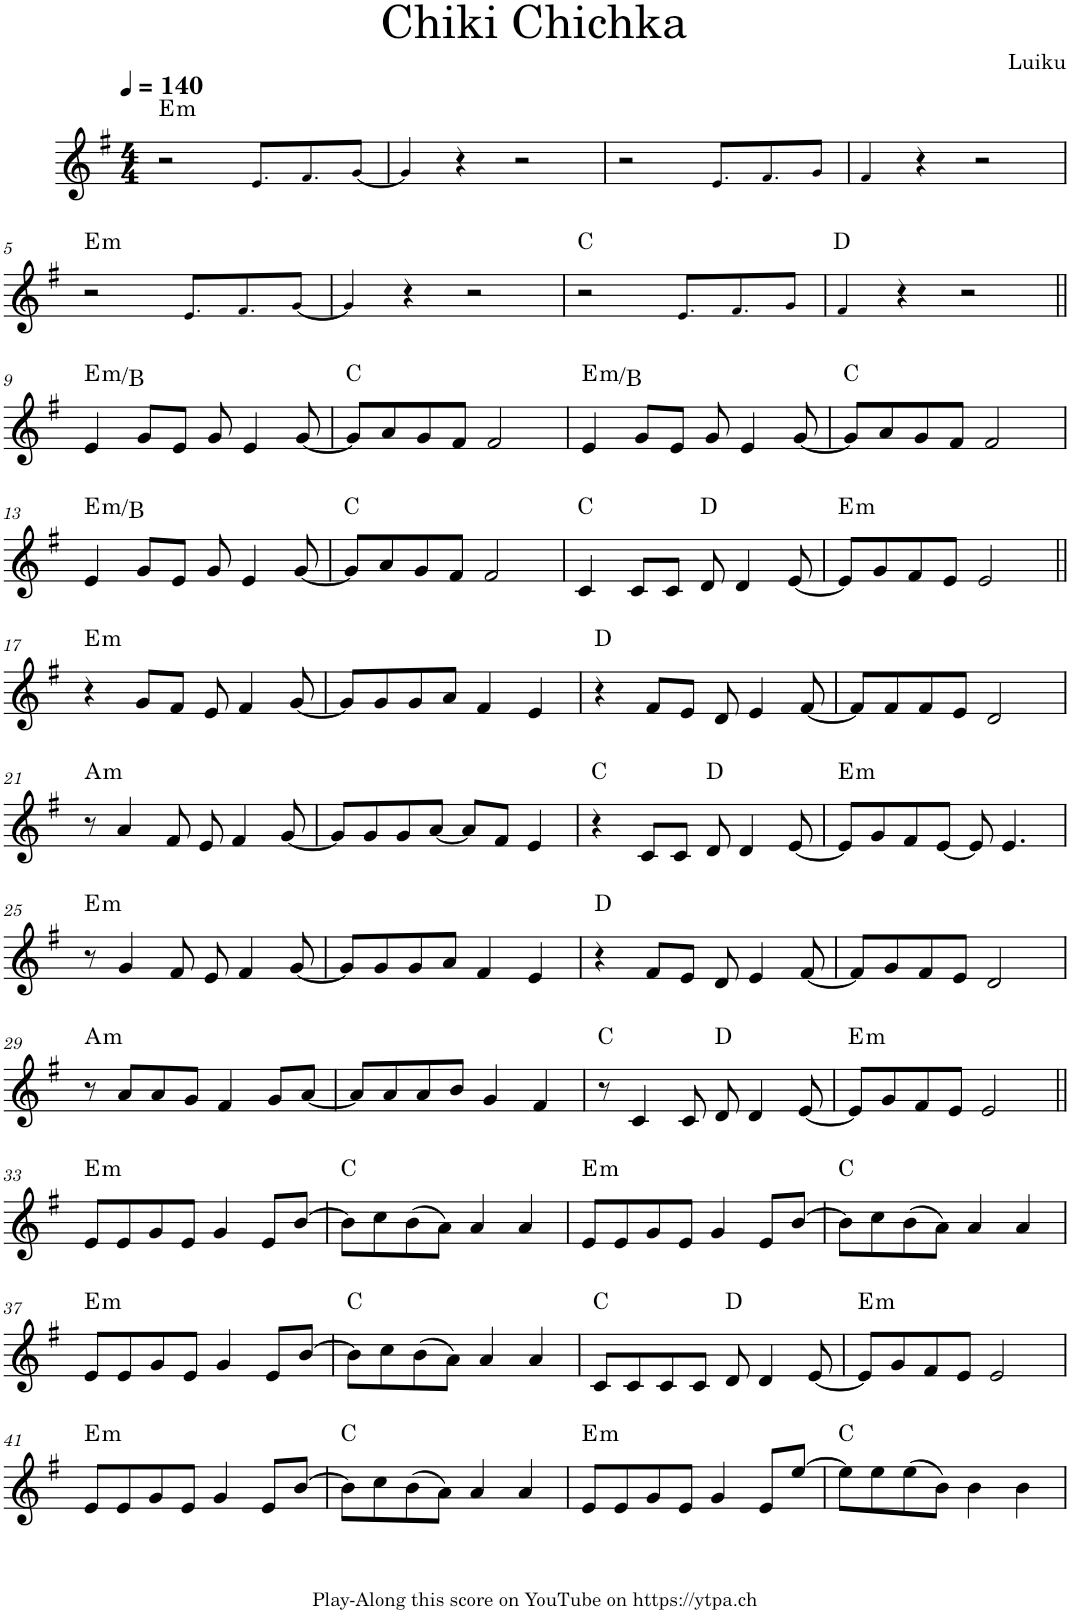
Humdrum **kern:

**kern	**harte
*part1	*part1
*staff1	*
*I"Piano	*
*I'Pno.	*
*clefG2	*
*k[f#]	*
*M4/4	*
*MM140	*
=1	=1
!	!LO:H:kt=m
2r	E:min
8.e!/L	.
8.f#!/	.
[8g!/J	.
=2	=2
4g!/]	.
4r	.
2r	.
=3	=3
2r	.
8.e!/L	.
8.f#!/	.
8g!/J	.
=4	=4
4f#!/	.
4r	.
2r	.
!!LO:LB:g=z
=5	=5
!	!LO:H:kt=m
2r	E:min
8.e!/L	.
8.f#!/	.
[8g!/J	.
=6	=6
4g!/]	.
4r	.
2r	.
=7	=7
2r	C:maj
8.e!/L	.
8.f#!/	.
8g!/J	.
=8	=8
4f#!/	D:maj
4r	.
2r	.
!!LO:LB:g=z
=9||	=9||
!	!LO:H:kt=m
4e/	E:min/5
8g/L	.
8e/J	.
8g/	.
4e/	.
[8g/	.
=10	=10
8g/L]	C:maj
8a/	.
8g/	.
8f#/J	.
2f#/	.
=11	=11
!	!LO:H:kt=m
4e/	E:min/5
8g/L	.
8e/J	.
8g/	.
4e/	.
[8g/	.
=12	=12
8g/L]	C:maj
8a/	.
8g/	.
8f#/J	.
2f#/	.
!!LO:LB:g=z
=13	=13
!	!LO:H:kt=m
4e/	E:min/5
8g/L	.
8e/J	.
8g/	.
4e/	.
[8g/	.
=14	=14
8g/L]	C:maj
8a/	.
8g/	.
8f#/J	.
2f#/	.
=15	=15
4c/	C:maj
8c/L	.
8c/J	.
8d/	D:maj
4d/	.
[8e/	.
=16	=16
!	!LO:H:kt=m
8e/L]	E:min
8g/	.
8f#/	.
8e/J	.
2e/	.
!!LO:LB:g=z
=17||	=17||
!	!LO:H:kt=m
4r	E:min
8g/L	.
8f#/J	.
8e/	.
4f#/	.
[8g/	.
=18	=18
8g/L]	.
8g/	.
8g/	.
8a/J	.
4f#/	.
4e/	.
=19	=19
4r	D:maj
8f#/L	.
8e/J	.
8d/	.
4e/	.
[8f#/	.
=20	=20
8f#/L]	.
8f#/	.
8f#/	.
8e/J	.
2d/	.
!!LO:LB:g=z
=21	=21
!	!LO:H:kt=m
8r	A:min
4a/	.
8f#/	.
8e/	.
4f#/	.
[8g/	.
=22	=22
8g/L]	.
8g/	.
8g/	.
[8a/J	.
8a/L]	.
8f#/J	.
4e/	.
=23	=23
4r	C:maj
8c/L	.
8c/J	.
8d/	D:maj
4d/	.
[8e/	.
=24	=24
!	!LO:H:kt=m
8e/L]	E:min
8g/	.
8f#/	.
[8e/J	.
8e/]	.
4.e/	.
!!LO:LB:g=z
=25	=25
!	!LO:H:kt=m
8r	E:min
4g/	.
8f#/	.
8e/	.
4f#/	.
[8g/	.
=26	=26
8g/L]	.
8g/	.
8g/	.
8a/J	.
4f#/	.
4e/	.
=27	=27
4r	D:maj
8f#/L	.
8e/J	.
8d/	.
4e/	.
[8f#/	.
=28	=28
8f#/L]	.
8g/	.
8f#/	.
8e/J	.
2d/	.
!!LO:LB:g=z
=29	=29
!	!LO:H:kt=m
8r	A:min
8a/L	.
8a/	.
8g/J	.
4f#/	.
8g/L	.
[8a/J	.
=30	=30
8a/L]	.
8a/	.
8a/	.
8b/J	.
4g/	.
4f#/	.
=31	=31
8r	C:maj
4c/	.
8c/	.
8d/	D:maj
4d/	.
[8e/	.
=32	=32
!	!LO:H:kt=m
8e/L]	E:min
8g/	.
8f#/	.
8e/J	.
2e/	.
!!LO:LB:g=z
=33||	=33||
!	!LO:H:kt=m
8e/L	E:min
8e/	.
8g/	.
8e/J	.
4g/	.
8e/L	.
[8b/J	.
=34	=34
8b\L]	C:maj
8cc\	.
(8b\	.
8a\J)	.
4a/	.
4a/	.
=35	=35
!	!LO:H:kt=m
8e/L	E:min
8e/	.
8g/	.
8e/J	.
4g/	.
8e/L	.
[8b/J	.
=36	=36
8b\L]	C:maj
8cc\	.
(8b\	.
8a\J)	.
4a/	.
4a/	.
!!LO:LB:g=z
=37	=37
!	!LO:H:kt=m
8e/L	E:min
8e/	.
8g/	.
8e/J	.
4g/	.
8e/L	.
[8b/J	.
=38	=38
8b\L]	C:maj
8cc\	.
(8b\	.
8a\J)	.
4a/	.
4a/	.
=39	=39
8c/L	C:maj
8c/	.
8c/	.
8c/J	.
8d/	D:maj
4d/	.
[8e/	.
=40	=40
!	!LO:H:kt=m
8e/L]	E:min
8g/	.
8f#/	.
8e/J	.
2e/	.
!!LO:LB:g=z
=41	=41
!	!LO:H:kt=m
8e/L	E:min
8e/	.
8g/	.
8e/J	.
4g/	.
8e/L	.
[8b/J	.
=42	=42
8b\L]	C:maj
8cc\	.
(8b\	.
8a\J)	.
4a/	.
4a/	.
=43	=43
!	!LO:H:kt=m
8e/L	E:min
8e/	.
8g/	.
8e/J	.
4g/	.
8e/L	.
[8ee/J	.
=44	=44
8ee\L]	C:maj
8ee\	.
(8ee\	.
8b\J)	.
4b\	.
4b\	.
=	=
*-	*-
